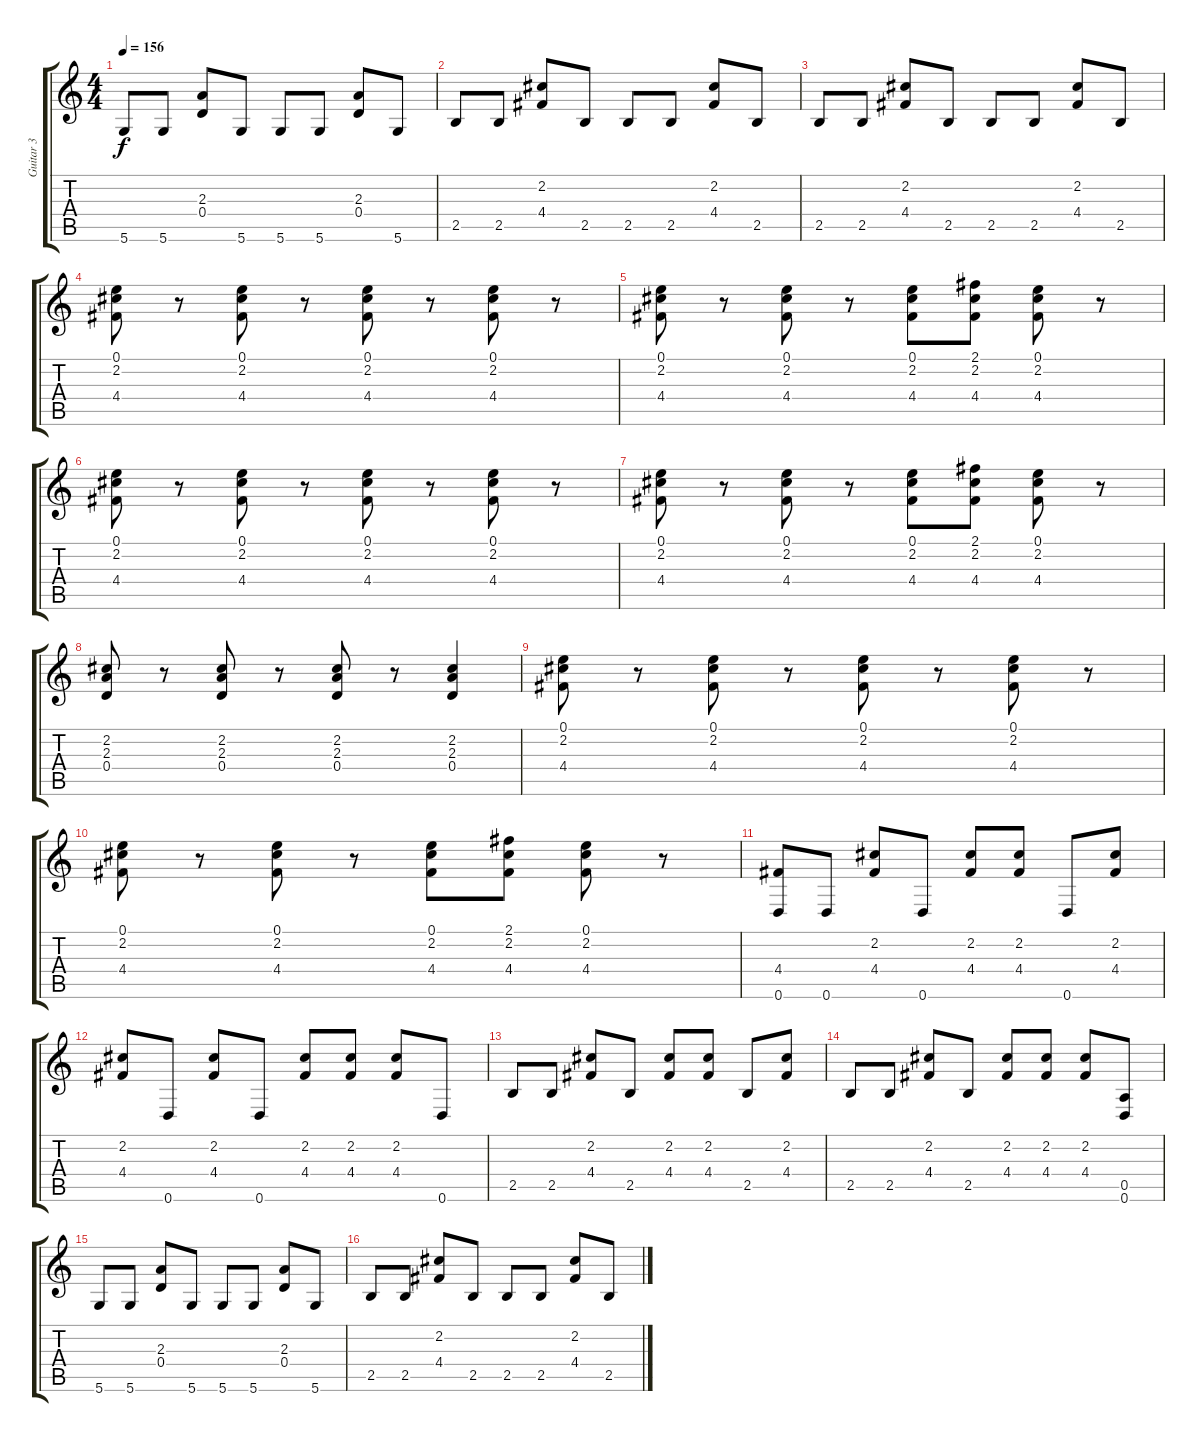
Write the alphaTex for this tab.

\track ("Guitar 3" "Guitar 3") {instrument distortionguitar}
\staff {score tabs}
\tuning (E4 B3 G3 D3 A2 D2) {hide}
\ts (4 4)
\tempo 156
\clef g2
\ks c
5.6.8{dy f} 5.6.8 (2.3 0.4).8 5.6.8 5.6.8 5.6.8 (2.3 0.4).8 5.6.8 |
2.5.8 2.5.8 (2.2 4.4).8 2.5.8 2.5.8 2.5.8 (2.2 4.4).8 2.5.8 |
2.5.8 2.5.8 (2.2 4.4).8 2.5.8 2.5.8 2.5.8 (2.2 4.4).8 2.5.8 |
(0.1 2.2 4.4).8 r.8 (0.1 2.2 4.4).8 r.8 (0.1 2.2 4.4).8 r.8 (0.1 2.2 4.4).8 r.8 |
(0.1 2.2 4.4).8 r.8 (0.1 2.2 4.4).8 r.8 (0.1 2.2 4.4).8 (2.1 2.2 4.4).8 (0.1 2.2 4.4).8 r.8 |
(0.1 2.2 4.4).8 r.8 (0.1 2.2 4.4).8 r.8 (0.1 2.2 4.4).8 r.8 (0.1 2.2 4.4).8 r.8 |
(0.1 2.2 4.4).8 r.8 (0.1 2.2 4.4).8 r.8 (0.1 2.2 4.4).8 (2.1 2.2 4.4).8 (0.1 2.2 4.4).8 r.8 |
(2.2 2.3 0.4).8 r.8 (2.2 2.3 0.4).8 r.8 (2.2 2.3 0.4).8 r.8 (2.2 2.3 0.4).4 |
(0.1 2.2 4.4).8 r.8 (0.1 2.2 4.4).8 r.8 (0.1 2.2 4.4).8 r.8 (0.1 2.2 4.4).8 r.8 |
(0.1 2.2 4.4).8 r.8 (0.1 2.2 4.4).8 r.8 (0.1 2.2 4.4).8 (2.1 2.2 4.4).8 (0.1 2.2 4.4).8 r.8 |
(4.4 0.6).8 0.6.8 (2.2 4.4).8 0.6.8 (2.2 4.4).8 (2.2 4.4).8 0.6.8 (2.2 4.4).8 |
(2.2 4.4).8 0.6.8 (2.2 4.4).8 0.6.8 (2.2 4.4).8 (2.2 4.4).8 (2.2 4.4).8 0.6.8 |
2.5.8 2.5.8 (2.2 4.4).8 2.5.8 (2.2 4.4).8 (2.2 4.4).8 2.5.8 (2.2 4.4).8 |
2.5.8 2.5.8 (2.2 4.4).8 2.5.8 (2.2 4.4).8 (2.2 4.4).8 (2.2 4.4).8 (0.5 0.6).8 |
5.6.8 5.6.8 (2.3 0.4).8 5.6.8 5.6.8 5.6.8 (2.3 0.4).8 5.6.8 |
2.5.8 2.5.8 (2.2 4.4).8 2.5.8 2.5.8 2.5.8 (2.2 4.4).8 2.5.8
